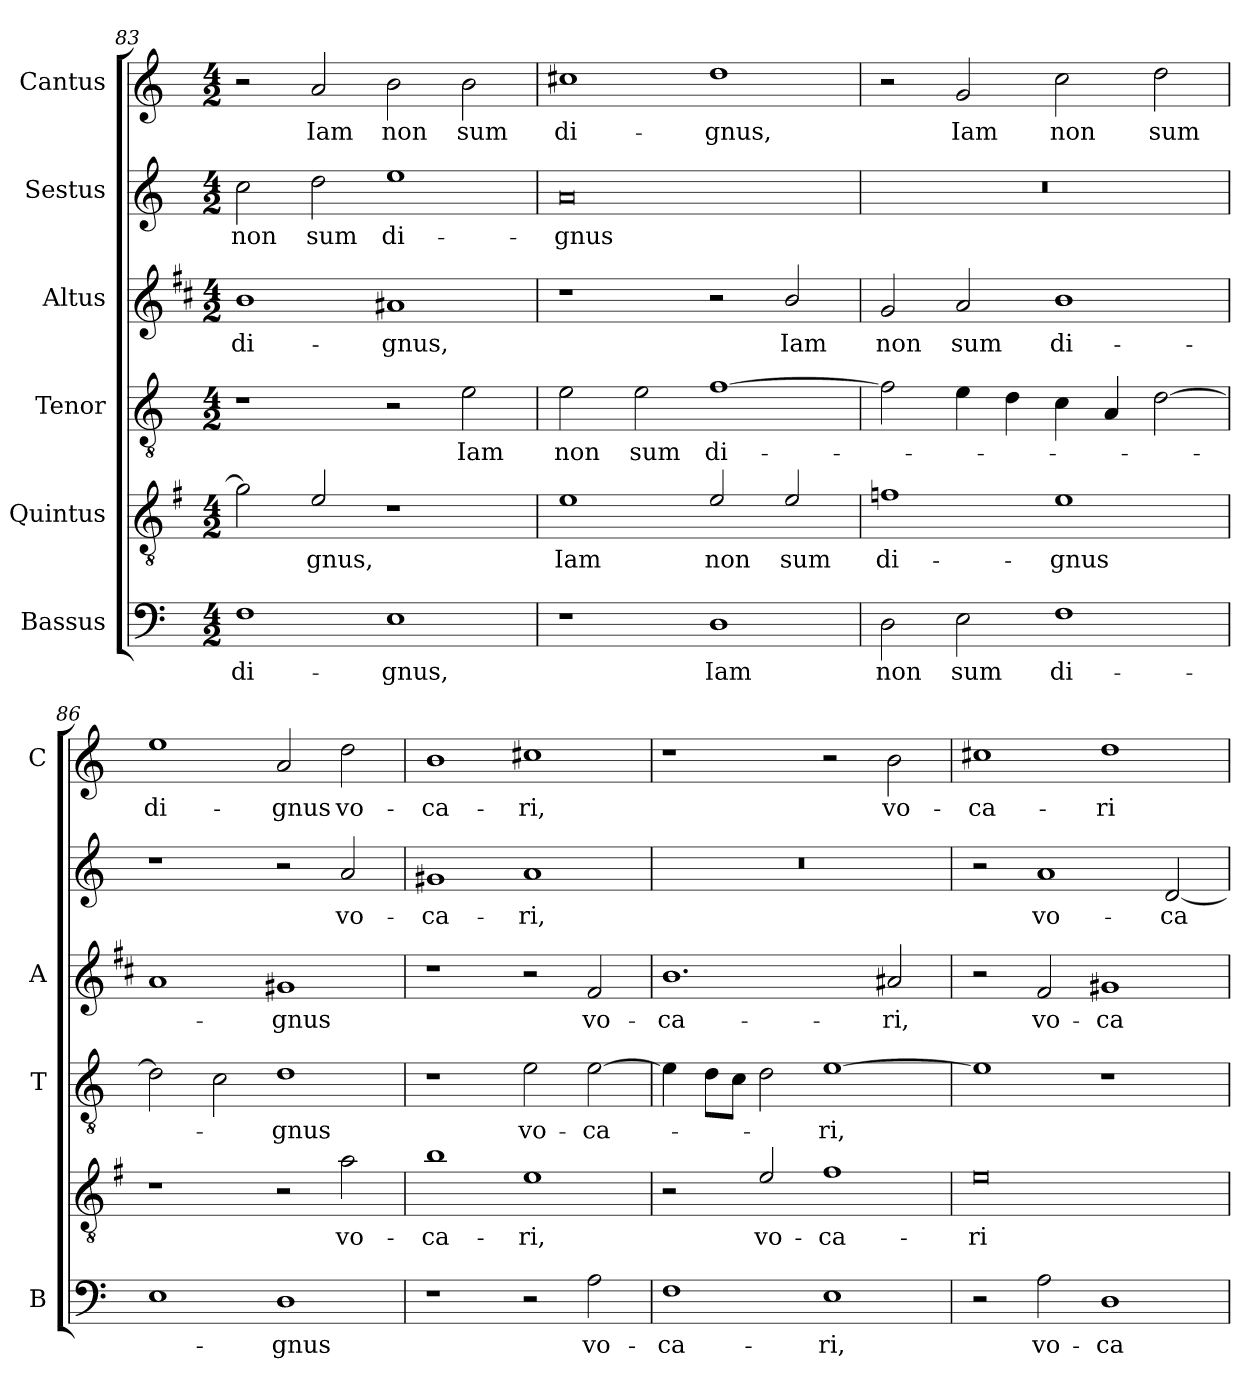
**kern	**text	**kern	**text	**kern	**text	**kern	**text	**kern	**text	**kern	**text
*part6	*part6	*part5	*part5	*part4	*part4	*part3	*part3	*part2	*part2	*part1	*part1
*staff6	*staff6	*staff5	*staff5	*staff4	*staff4	*staff3	*staff3	*staff2	*staff2	*staff1	*staff1
*I"Bassus	*	*I"Quintus	*	*I"Tenor	*	*I"Altus	*	*I"Sestus	*	*I"Cantus	*
*I'B	*	*	*	*I'T	*	*I'A	*	*	*	*I'C	*
*clefF4	*	*clefGv2	*	*clefGv2	*	*clefG2	*	*clefG2	*	*clefG2	*
*	*	*ITrd4c7	*	*	*	*ITrd1c2	*	*	*	*	*
*k[]	*	*k[]	*	*k[]	*	*k[]	*	*k[]	*	*k[]	*
*C:	*	*C:	*	*C:	*	*C:	*	*C:	*	*C:	*
*M4/2	*	*M4/2	*	*M4/2	*	*M4/2	*	*M4/2	*	*M4/2	*
=83	=83	=83	=83	=83	=83	=83	=83	=83	=83	=83	=83
!	!LO:LY:b	!	!	!	!	!	!LO:LY:b	!	!LO:LY:b	!	!
1F	di-	2c\]	.	1r	.	1a	di-	2cc\	non	2r	.
!	!	!	!LO:LY:b	!	!	!	!	!	!LO:LY:b	!	!LO:LY:b
.	.	2A/	-gnus,	.	.	.	.	2dd\	sum	2a/	Iam
!	!LO:LY:b	!	!	!	!	!	!LO:LY:b	!	!LO:LY:b	!	!LO:LY:b
1E	-gnus,	1r	.	2r	.	1g#X	-gnus,	1ee	di-	2b\	non
!	!	!	!	!	!LO:LY:b	!	!	!	!	!	!LO:LY:b
.	.	.	.	2e\	Iam	.	.	.	.	2b\	sum
!!LO:PB:g=z
=84	=84	=84	=84	=84	=84	=84	=84	=84	=84	=84	=84
!	!	!	!LO:LY:b	!	!LO:LY:b	!	!	!	!LO:LY:b	!	!LO:LY:b
1r	.	1A	Iam	2e\	non	1r	.	0a	-gnus	1cc#X	di-
!	!	!	!	!	!LO:LY:b	!	!	!	!	!	!
.	.	.	.	2e\	sum	.	.	.	.	.	.
!	!LO:LY:b	!	!LO:LY:b	!	!LO:LY:b	!	!	!	!	!	!LO:LY:b
1D	Iam	2A/	non	[1f	di-	2r	.	.	.	1dd	-gnus,
!	!	!	!LO:LY:b	!	!	!	!LO:LY:b	!	!	!	!
.	.	2A/	sum	.	.	2a/	Iam	.	.	.	.
=85	=85	=85	=85	=85	=85	=85	=85	=85	=85	=85	=85
!	!LO:LY:b	!	!LO:LY:b	!	!	!	!LO:LY:b	!	!	!	!
2D\	non	1B-X	di-	2f\]	.	2f/	non	0r	.	2r	.
!	!LO:LY:b	!	!	!	!	!	!LO:LY:b	!	!	!	!LO:LY:b
2E\	sum	.	.	4e\	.	2g/	sum	.	.	2g/	Iam
.	.	.	.	4d\	.	.	.	.	.	.	.
!	!LO:LY:b	!	!LO:LY:b	!	!	!	!LO:LY:b	!	!	!	!LO:LY:b
1F	di-	1A	-gnus	4c\	.	1a	di-	.	.	2cc\	non
.	.	.	.	4A/	.	.	.	.	.	.	.
!	!	!	!	!	!	!	!	!	!	!	!LO:LY:b
.	.	.	.	[2d\	.	.	.	.	.	2dd\	sum
=86	=86	=86	=86	=86	=86	=86	=86	=86	=86	=86	=86
!	!	!	!	!	!	!	!	!	!	!	!LO:LY:b
1E	.	1r	.	2d\]	.	1g	.	1r	.	1ee	di-
.	.	.	.	2c\	.	.	.	.	.	.	.
!	!LO:LY:b	!	!	!	!LO:LY:b	!	!LO:LY:b	!	!	!	!LO:LY:b
1D	-gnus	2r	.	1d	-gnus	1f#X	-gnus	2r	.	2a/	-gnus
!	!	!	!LO:LY:b	!	!	!	!	!	!LO:LY:b	!	!LO:LY:b
.	.	2d\	vo-	.	.	.	.	2a/	vo-	2dd\	vo-
=87	=87	=87	=87	=87	=87	=87	=87	=87	=87	=87	=87
!	!	!	!LO:LY:b	!	!	!	!	!	!LO:LY:b	!	!LO:LY:b
1r	.	1e	-ca-	1r	.	1r	.	1g#X	-ca-	1b	-ca-
!	!	!	!LO:LY:b	!	!LO:LY:b	!	!	!	!LO:LY:b	!	!LO:LY:b
2r	.	1A	-ri,	2e\	vo-	2r	.	1a	-ri,	1cc#X	-ri,
!	!LO:LY:b	!	!	!	!LO:LY:b	!	!LO:LY:b	!	!	!	!
2A\	vo-	.	.	[2e\	-ca-	2e/	vo-	.	.	.	.
=88	=88	=88	=88	=88	=88	=88	=88	=88	=88	=88	=88
!	!LO:LY:b	!	!	!	!	!	!LO:LY:b	!	!	!	!
1F	-ca-	2r	.	4e\]	.	1.a	-ca-	0r	.	1r	.
.	.	.	.	8d\L	.	.	.	.	.	.	.
.	.	.	.	8c\J	.	.	.	.	.	.	.
!	!	!	!LO:LY:b	!	!	!	!	!	!	!	!
.	.	2A/	vo-	2d\	.	.	.	.	.	.	.
!	!LO:LY:b	!	!LO:LY:b	!	!LO:LY:b	!	!	!	!	!	!
1E	-ri,	1B	-ca-	[1e	-ri,	.	.	.	.	2r	.
!	!	!	!	!	!	!	!LO:LY:b	!	!	!	!LO:LY:b
.	.	.	.	.	.	2g#X/	-ri,	.	.	2b\	vo-
=89	=89	=89	=89	=89	=89	=89	=89	=89	=89	=89	=89
!	!	!	!LO:LY:b	!	!	!	!	!	!	!	!LO:LY:b
2r	.	0A	-ri	1e]	.	2r	.	2r	.	1cc#X	-ca-
!	!LO:LY:b	!	!	!	!	!	!LO:LY:b	!	!LO:LY:b	!	!
2A\	vo-	.	.	.	.	2e/	vo-	1a	vo-	.	.
!	!LO:LY:b	!	!	!	!	!	!LO:LY:b	!	!	!	!LO:LY:b
1D	-ca-	.	.	1r	.	1f#X	-ca-	.	.	1dd	-ri
!	!	!	!	!	!	!	!	!	!LO:LY:b	!	!
.	.	.	.	.	.	.	.	[2d/	-ca-	.	.
=	=	=	=	=	=	=	=	=	=	=	=
*-	*-	*-	*-	*-	*-	*-	*-	*-	*-	*-	*-
